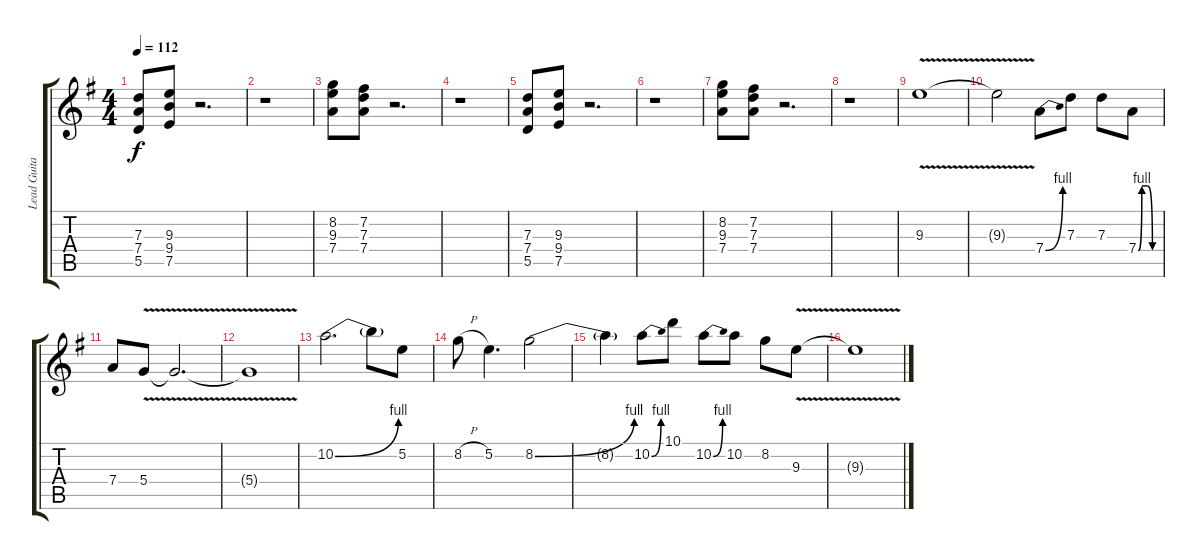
\track ("Lead Guitar" "Lead Guita") {instrument overdrivenguitar}
\staff {score tabs}
\tuning (E4 B3 G3 D3 A2 E2) {hide}
\ts (4 4)
\tempo 112
\clef g2
\ks g
(7.3 7.4 5.5).8{dy f instrument overdrivenguitar} (9.3 9.4 7.5).8 r.2{d} |
r.1 |
(8.2 9.3 7.4).8 (7.2 7.3 7.4).8 r.2{d} |
r.1 |
(7.3 7.4 5.5).8 (9.3 9.4 7.5).8 r.2{d} |
r.1 |
(8.2 9.3 7.4).8 (7.2 7.3 7.4).8 r.2{d} |
r.1 |
9.3{v}.1 |
9.3{v t}.2 7.4{be (bend 0 0 60 4)}.8 7.3.8 7.3.8 7.4{be (custom 0 0 10 4 25 4 40 0 60 0)}.8 |
7.4.8 5.4{v}.8 5.4{v t}.2{d} |
5.4{v t}.1 |
10.2{be (bend 0 0 60 4)}.2{d} 10.2{t}.8 5.2.8 |
8.2{h}.8 5.2.4{d} 8.2{be (bend 0 0 60 4)}.2 |
8.2{t}.4 10.2{be (bend 0 0 60 4)}.8 10.1.8 10.2{be (bend 0 0 60 4)}.8 10.2.8 8.2.8 9.3{v}.8 |
9.3{v t}.1
